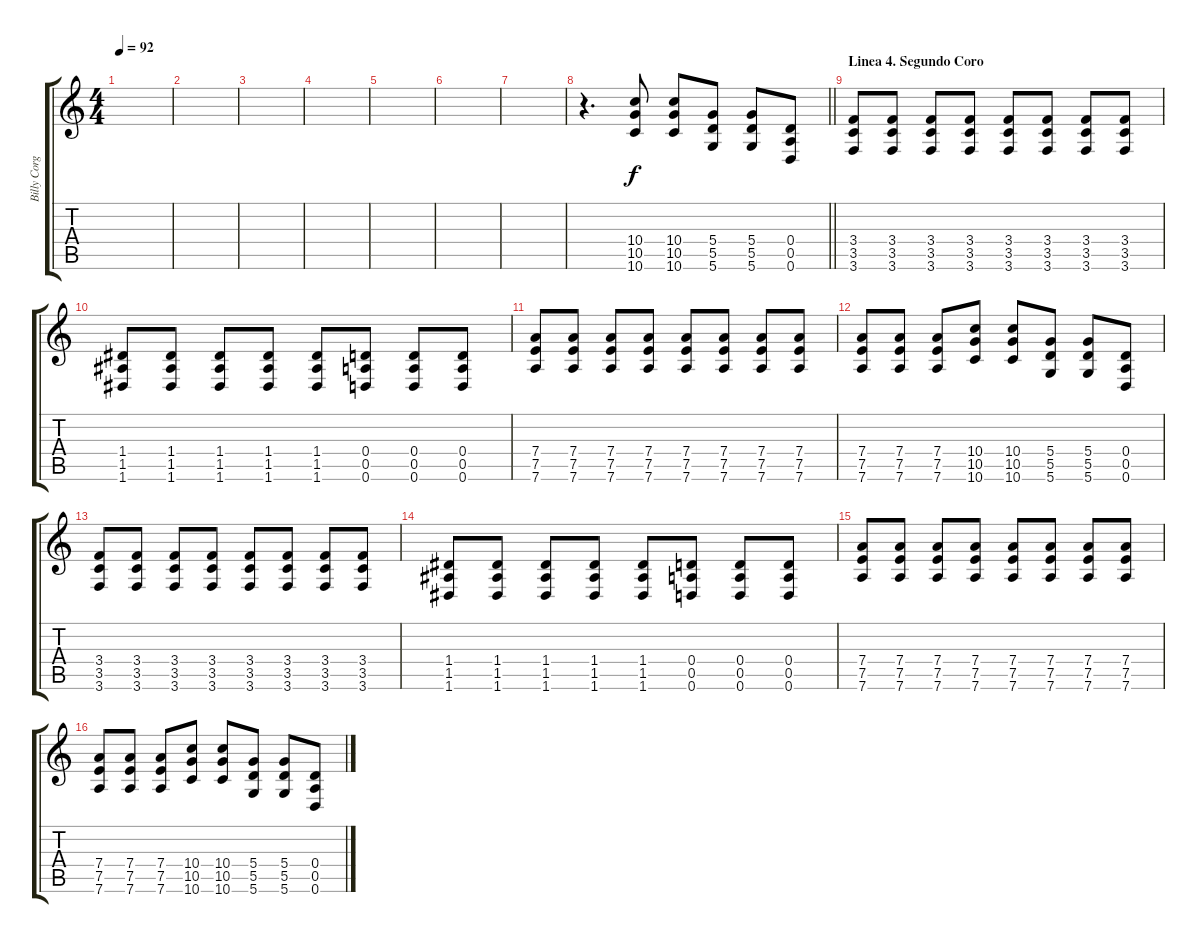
\track ("Billy Corgan" "Billy Corg") {instrument distortionguitar}
\staff {score tabs}
\tuning (E4 B3 G3 D3 A2 D2) {hide}
\ts (4 4)
\tempo 92
\clef g2
\ks c
|
|
|
|
|
|
|
\barLineRight lightlight
r.4{d} (10.4 10.5 10.6).8 (10.4 10.5 10.6).8 (5.4 5.5 5.6).8 (5.4 5.5 5.6).8 (0.4 0.5 0.6).8 |
\section ("" "Linea 4. Segundo Coro")
(3.4 3.5 3.6).8 (3.4 3.5 3.6).8 (3.4 3.5 3.6).8 (3.4 3.5 3.6).8 (3.4 3.5 3.6).8 (3.4 3.5 3.6).8 (3.4 3.5 3.6).8 (3.4 3.5 3.6).8 |
(1.4 1.5 1.6).8 (1.4 1.5 1.6).8 (1.4 1.5 1.6).8 (1.4 1.5 1.6).8 (1.4 1.5 1.6).8 (0.4 0.5 0.6).8 (0.4 0.5 0.6).8 (0.4 0.5 0.6).8 |
(7.4 7.5 7.6).8 (7.4 7.5 7.6).8 (7.4 7.5 7.6).8 (7.4 7.5 7.6).8 (7.4 7.5 7.6).8 (7.4 7.5 7.6).8 (7.4 7.5 7.6).8 (7.4 7.5 7.6).8 |
(7.4 7.5 7.6).8 (7.4 7.5 7.6).8 (7.4 7.5 7.6).8 (10.4 10.5 10.6).8 (10.4 10.5 10.6).8 (5.4 5.5 5.6).8 (5.4 5.5 5.6).8 (0.4 0.5 0.6).8 |
(3.4 3.5 3.6).8 (3.4 3.5 3.6).8 (3.4 3.5 3.6).8 (3.4 3.5 3.6).8 (3.4 3.5 3.6).8 (3.4 3.5 3.6).8 (3.4 3.5 3.6).8 (3.4 3.5 3.6).8 |
(1.4 1.5 1.6).8 (1.4 1.5 1.6).8 (1.4 1.5 1.6).8 (1.4 1.5 1.6).8 (1.4 1.5 1.6).8 (0.4 0.5 0.6).8 (0.4 0.5 0.6).8 (0.4 0.5 0.6).8 |
(7.4 7.5 7.6).8 (7.4 7.5 7.6).8 (7.4 7.5 7.6).8 (7.4 7.5 7.6).8 (7.4 7.5 7.6).8 (7.4 7.5 7.6).8 (7.4 7.5 7.6).8 (7.4 7.5 7.6).8 |
(7.4 7.5 7.6).8 (7.4 7.5 7.6).8 (7.4 7.5 7.6).8 (10.4 10.5 10.6).8 (10.4 10.5 10.6).8 (5.4 5.5 5.6).8 (5.4 5.5 5.6).8 (0.4 0.5 0.6).8
